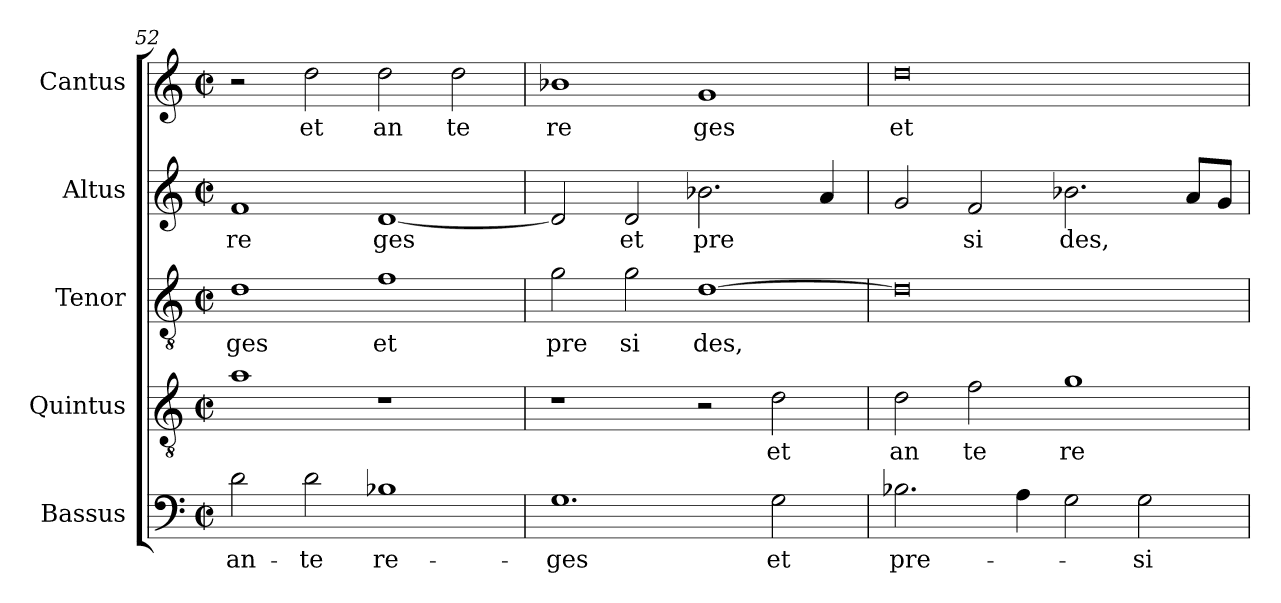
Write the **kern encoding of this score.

**kern	**text	**kern	**text	**kern	**text	**kern	**text	**kern	**text
*part5	*part5	*part4	*part4	*part3	*part3	*part2	*part2	*part1	*part1
*staff5	*staff5	*staff4	*staff4	*staff3	*staff3	*staff2	*staff2	*staff1	*staff1
*I"Bassus	*	*I"Quintus	*	*I"Tenor	*	*I"Altus	*	*I"Cantus	*
*clefF4	*	*clefGv2	*	*clefGv2	*	*clefG2	*	*clefG2	*
*M2/2	*	*M2/2	*	*M2/2	*	*M2/2	*	*M2/2	*
*met(c|)	*	*met(c|)	*	*met(c|)	*	*met(c|)	*	*met(c|)	*
=52	=52	=52	=52	=52	=52	=52	=52	=52	=52
!	!LO:LY:b:cj	!	!	!	!LO:LY:b:cj	!	!LO:LY:b:cj	!	!
2d\	an-	1a	.	1d	ges	1f	re	2r	.
!	!LO:LY:b:cj	!	!	!	!	!	!	!	!LO:LY:b:cj
2d\	-te	.	.	.	.	.	.	2dd\	et
!	!LO:LY:b:cj	!	!	!	!LO:LY:b:cj	!	!LO:LY:b:cj	!	!LO:LY:b:cj
1B-X	re-	1r	.	1f	et	[<1d	ges	2dd\	an
!	!	!	!	!	!	!	!	!	!LO:LY:b:cj
.	.	.	.	.	.	.	.	2dd\	te
=53	=53	=53	=53	=53	=53	=53	=53	=53	=53
!	!LO:LY:b:cj	!	!	!	!LO:LY:b:cj	!	!	!	!LO:LY:b:cj
1.G	-ges	1r	.	2g\	pre	2d/]	.	1b-X	re
!	!	!	!	!	!LO:LY:b:cj	!	!LO:LY:b:cj	!	!
.	.	.	.	2g\	si	2d/	et	.	.
!	!	!	!	!	!LO:LY:b	!	!LO:LY:b	!	!LO:LY:b:cj
.	.	2r	.	[>1d	des,	2.b-\	pre	1g	ges
!	!LO:LY:b:cj	!	!LO:LY:b:cj	!	!	!	!	!	!
2G\	et	2d\	et	.	.	.	.	.	.
.	.	.	.	.	.	4a/	.	.	.
=54	=54	=54	=54	=54	=54	=54	=54	=54	=54
!	!LO:LY:b	!	!LO:LY:b:cj	!	!	!	!	!	!LO:LY:b:cj
2.B-\	pre-	2d\	an	0d]	.	2g/	.	0dd	et
!	!	!	!LO:LY:b:cj	!	!	!	!LO:LY:b:cj	!	!
.	.	2f\	te	.	.	2f/	si	.	.
4A\	.	.	.	.	.	.	.	.	.
!	!	!	!LO:LY:b:cj	!	!	!	!LO:LY:b	!	!
2G\	.	1g	re	.	.	2.b-\	des,	.	.
!	!LO:LY:b:cj	!	!	!	!	!	!	!	!
2G\	-si-	.	.	.	.	.	.	.	.
.	.	.	.	.	.	8a/L	.	.	.
.	.	.	.	.	.	8g/J	.	.	.
=	=	=	=	=	=	=	=	=	=
*-	*-	*-	*-	*-	*-	*-	*-	*-	*-
